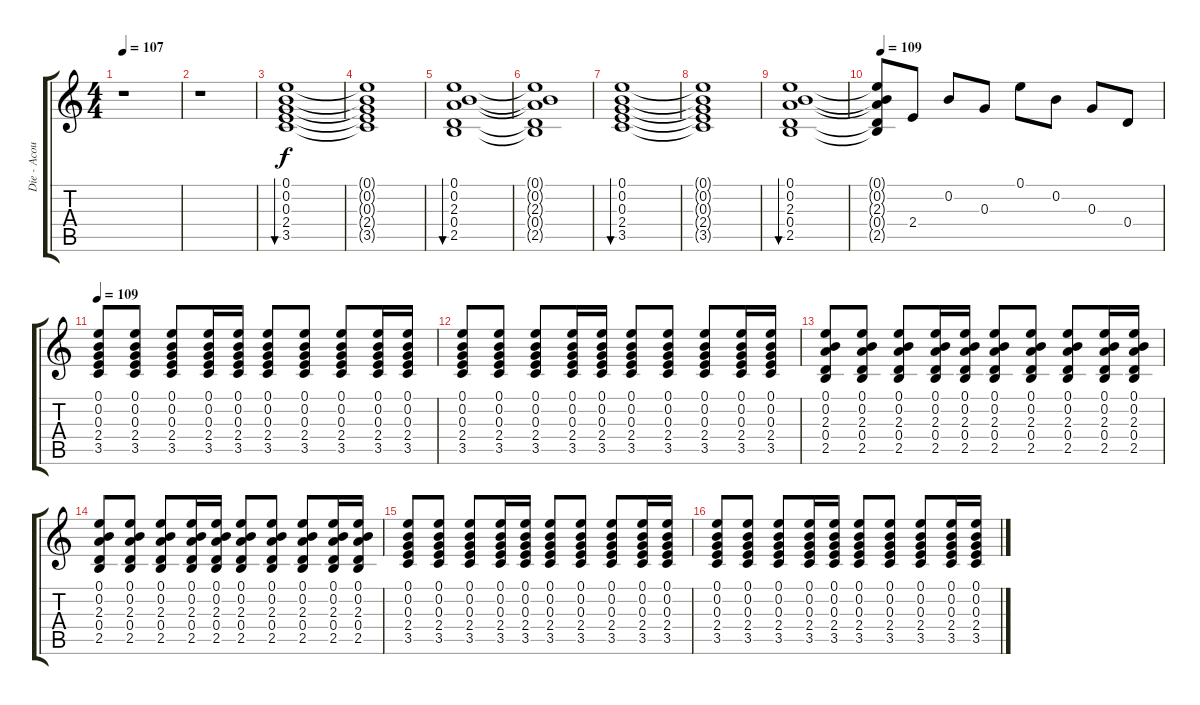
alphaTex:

\track ("Die - Acoustic" "Die - Acou") {instrument acousticguitarsteel}
\staff {score tabs}
\tuning (E4 B3 G3 D3 A2 E2) {hide}
\ts (4 4)
\tempo 107
\tempo 75
\tempo 107
\clef g2
\ks c
r.1{dy f instrument acousticguitarsteel} |
r.1 |
(0.1 0.2 0.3 2.4 3.5).1{bu 240} |
(0.1{t} 0.2{t} 0.3{t} 2.4{t} 3.5{t}).1 |
(0.1 0.2 2.3 0.4 2.5).1{bu 240} |
(0.1{t} 0.2{t} 2.3{t} 0.4{t} 2.5{t}).1 |
(0.1 0.2 0.3 2.4 3.5).1{bu 240} |
(0.1{t} 0.2{t} 0.3{t} 2.4{t} 3.5{t}).1 |
(0.1 0.2 2.3 0.4 2.5).1{bu 240} |
\tempo 109
(0.1{t} 0.2{t} 2.3{t} 0.4{t} 2.5{t}).8 2.4.8 0.2.8 0.3.8 0.1.8 0.2.8 0.3.8 0.4.8 |
\tempo 109
(0.1 0.2 0.3 2.4 3.5).8 (0.1 0.2 0.3 2.4 3.5).8 (0.1 0.2 0.3 2.4 3.5).8 (0.1 0.2 0.3 2.4 3.5).16 (0.1 0.2 0.3 2.4 3.5).16 (0.1 0.2 0.3 2.4 3.5).8 (0.1 0.2 0.3 2.4 3.5).8 (0.1 0.2 0.3 2.4 3.5).8 (0.1 0.2 0.3 2.4 3.5).16 (0.1 0.2 0.3 2.4 3.5).16 |
(0.1 0.2 0.3 2.4 3.5).8 (0.1 0.2 0.3 2.4 3.5).8 (0.1 0.2 0.3 2.4 3.5).8 (0.1 0.2 0.3 2.4 3.5).16 (0.1 0.2 0.3 2.4 3.5).16 (0.1 0.2 0.3 2.4 3.5).8 (0.1 0.2 0.3 2.4 3.5).8 (0.1 0.2 0.3 2.4 3.5).8 (0.1 0.2 0.3 2.4 3.5).16 (0.1 0.2 0.3 2.4 3.5).16 |
(0.1 0.2 2.3 0.4 2.5).8 (0.1 0.2 2.3 0.4 2.5).8 (0.1 0.2 2.3 0.4 2.5).8 (0.1 0.2 2.3 0.4 2.5).16 (0.1 0.2 2.3 0.4 2.5).16 (0.1 0.2 2.3 0.4 2.5).8 (0.1 0.2 2.3 0.4 2.5).8 (0.1 0.2 2.3 0.4 2.5).8 (0.1 0.2 2.3 0.4 2.5).16 (0.1 0.2 2.3 0.4 2.5).16 |
(0.1 0.2 2.3 0.4 2.5).8 (0.1 0.2 2.3 0.4 2.5).8 (0.1 0.2 2.3 0.4 2.5).8 (0.1 0.2 2.3 0.4 2.5).16 (0.1 0.2 2.3 0.4 2.5).16 (0.1 0.2 2.3 0.4 2.5).8 (0.1 0.2 2.3 0.4 2.5).8 (0.1 0.2 2.3 0.4 2.5).8 (0.1 0.2 2.3 0.4 2.5).16 (0.1 0.2 2.3 0.4 2.5).16 |
(0.1 0.2 0.3 2.4 3.5).8 (0.1 0.2 0.3 2.4 3.5).8 (0.1 0.2 0.3 2.4 3.5).8 (0.1 0.2 0.3 2.4 3.5).16 (0.1 0.2 0.3 2.4 3.5).16 (0.1 0.2 0.3 2.4 3.5).8 (0.1 0.2 0.3 2.4 3.5).8 (0.1 0.2 0.3 2.4 3.5).8 (0.1 0.2 0.3 2.4 3.5).16 (0.1 0.2 0.3 2.4 3.5).16 |
(0.1 0.2 0.3 2.4 3.5).8 (0.1 0.2 0.3 2.4 3.5).8 (0.1 0.2 0.3 2.4 3.5).8 (0.1 0.2 0.3 2.4 3.5).16 (0.1 0.2 0.3 2.4 3.5).16 (0.1 0.2 0.3 2.4 3.5).8 (0.1 0.2 0.3 2.4 3.5).8 (0.1 0.2 0.3 2.4 3.5).8 (0.1 0.2 0.3 2.4 3.5).16 (0.1 0.2 0.3 2.4 3.5).16
